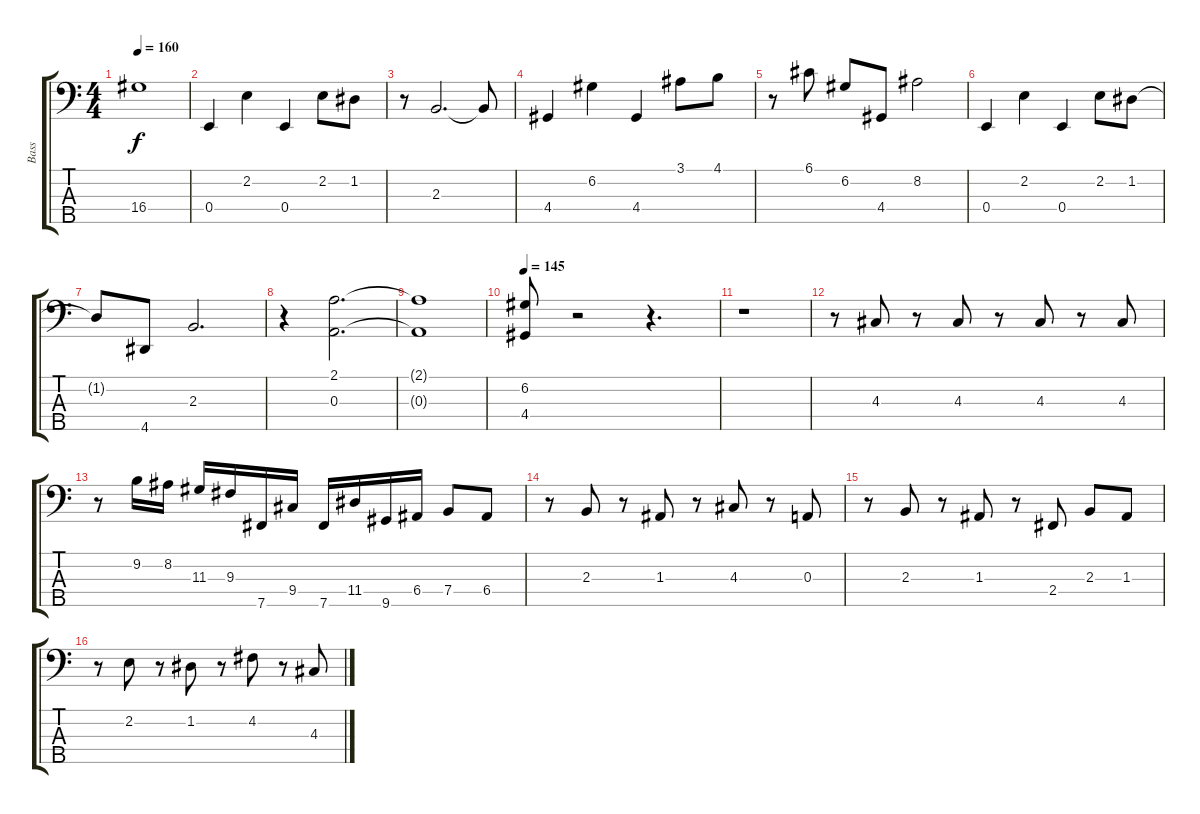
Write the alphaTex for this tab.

\track ("Bass" "Bass") {instrument fretlessbass}
\staff {score tabs}
\tuning (G2 D2 A1 E1 B0) {hide}
\ts (4 4)
\tempo 160
\clef f4
\ks c
16.4{t}.1{dy f} |
0.4.4 2.2.4 0.4.4 2.2.8 1.2.8 |
r.8 2.3.2{d} 2.3{t}.8 |
4.4.4 6.2.4 4.4.4 3.1.8 4.1.8 |
r.8 6.1.8 6.2.8 4.4.8 8.2.2 |
0.4.4 2.2.4 0.4.4 2.2.8 1.2.8 |
1.2{t}.8 4.5.8 2.3.2{d} |
r.4 (2.1 0.3).2{d} |
(2.1{t} 0.3{t}).1 |
\tempo 145
(6.2 4.4).8 r.2 r.4{d} |
r.1 |
r.8 4.3.8 r.8 4.3.8 r.8 4.3.8 r.8 4.3.8 |
r.8 9.2.16 8.2.16 11.3.16 9.3.16 7.5.16 9.4.16 7.5.16 11.4.16 9.5.16 6.4.16 7.4.8 6.4.8 |
r.8 2.3.8 r.8 1.3.8 r.8 4.3.8 r.8 0.3.8 |
r.8 2.3.8 r.8 1.3.8 r.8 2.4.8 2.3.8 1.3.8 |
r.8 2.2.8 r.8 1.2.8 r.8 4.2.8 r.8 4.3.8
